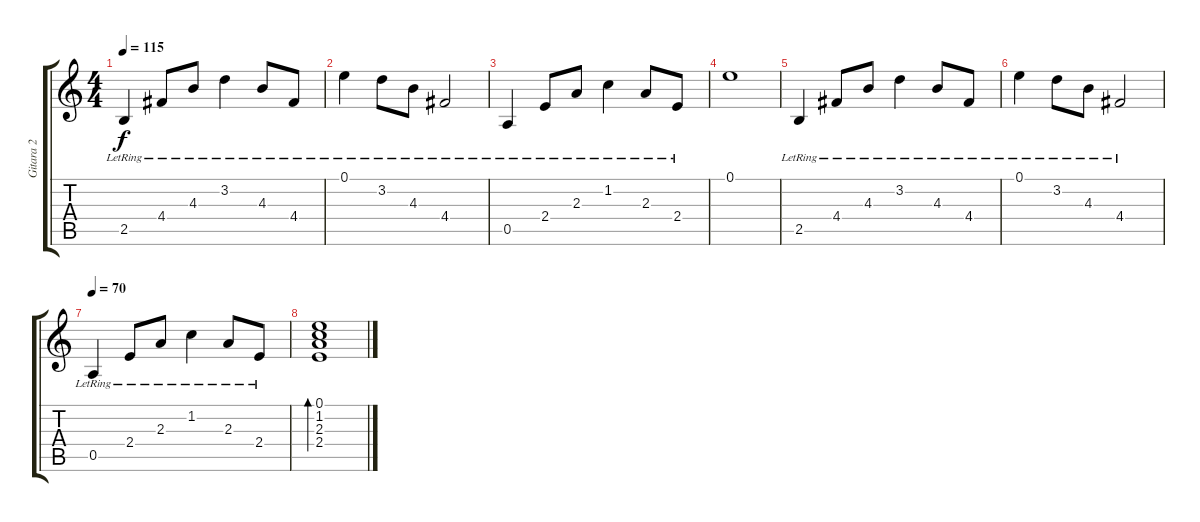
\track ("Gitara 2" "Gitara 2") {instrument acousticguitarsteel}
\staff {score tabs}
\tuning (E4 B3 G3 D3 A2 E2) {hide}
\ts (4 4)
\tempo 115
\clef g2
\ks c
2.5{lr}.4{dy f} 4.4{lr}.8 4.3{lr}.8 3.2{lr}.4 4.3{lr}.8 4.4{lr}.8 |
0.1{lr}.4 3.2{lr}.8 4.3{lr}.8 4.4{lr}.2 |
0.5{lr}.4 2.4{lr}.8 2.3{lr}.8 1.2{lr}.4 2.3{lr}.8 2.4{lr}.8 |
0.1.1 |
2.5{lr}.4 4.4{lr}.8 4.3{lr}.8 3.2{lr}.4 4.3{lr}.8 4.4{lr}.8 |
0.1{lr}.4 3.2{lr}.8 4.3{lr}.8 4.4{lr}.2 |
\tempo 70
0.5{lr}.4 2.4{lr}.8 2.3{lr}.8 1.2{lr}.4 2.3{lr}.8 2.4{lr}.8 |
(0.1 1.2 2.3 2.4).1{bd 240}
